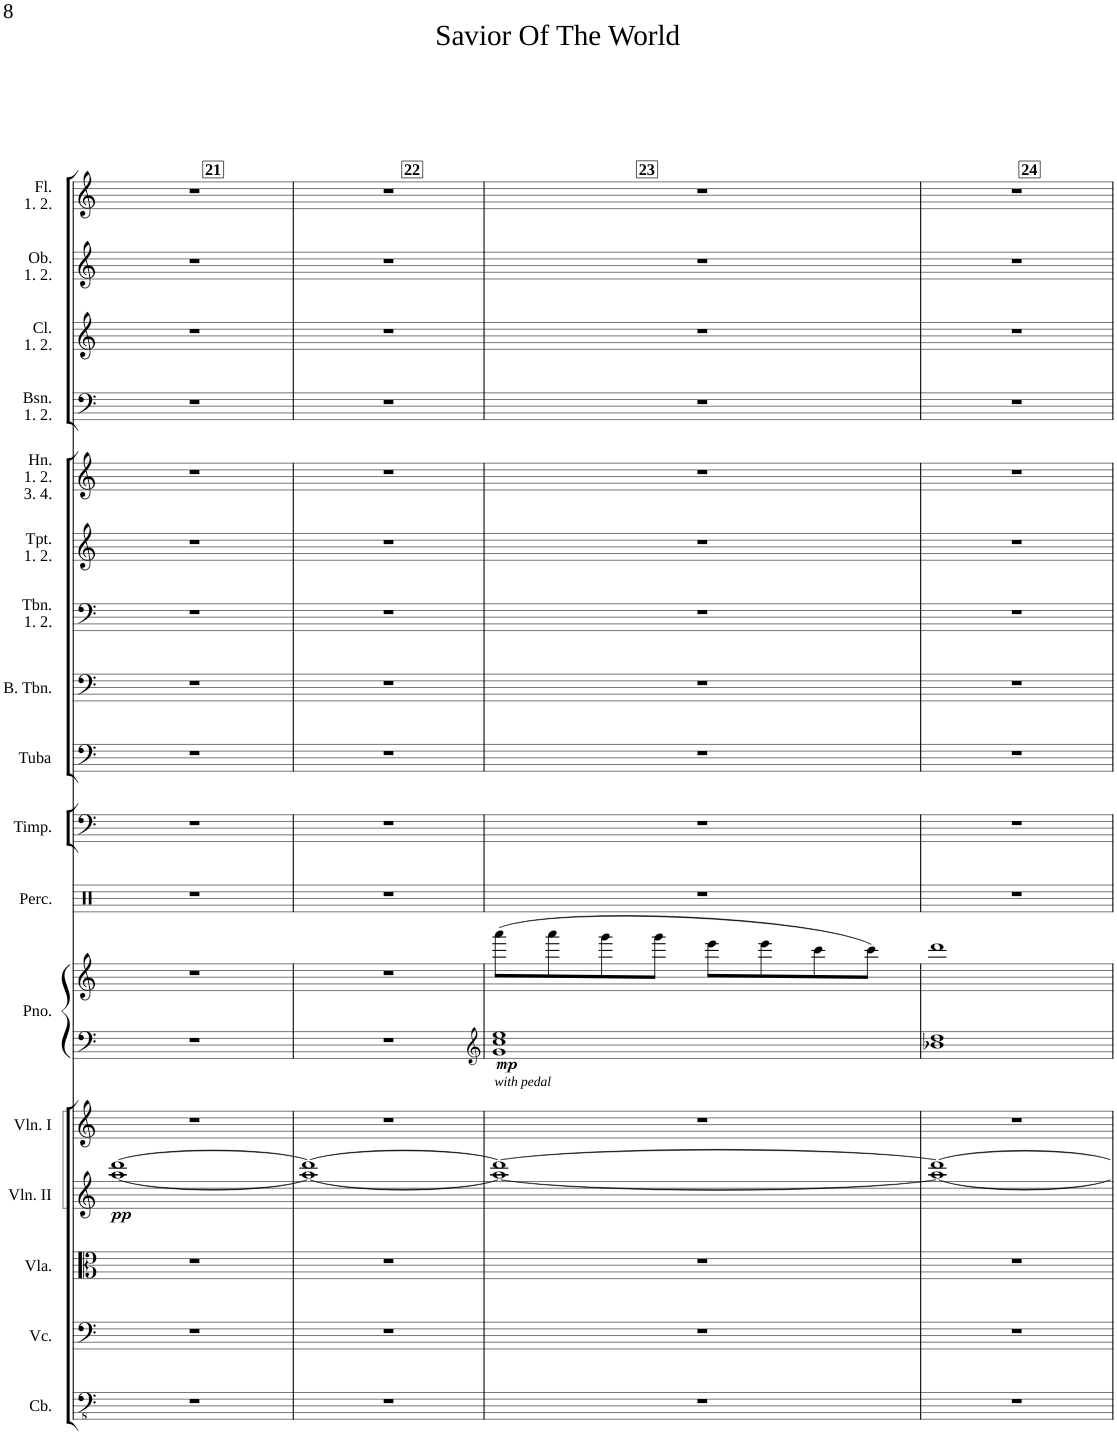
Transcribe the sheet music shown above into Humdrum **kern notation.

**kern	**kern	**kern	**kern	**dynam	**kern	**kern	**kern	**dynam	**kern	**kern	**kern	**kern	**kern	**kern	**kern	**kern	**kern	**kern	**kern
*part17	*part16	*part15	*part14	*part14	*part13	*part12	*part12	*part12	*part11	*part10	*part9	*part8	*part7	*part6	*part5	*part4	*part3	*part2	*part1
*staff18	*staff17	*staff16	*staff15	*staff15	*staff14	*staff13	*staff12	*staff12/13	*staff11	*staff10	*staff9	*staff8	*staff7	*staff6	*staff5	*staff4	*staff3	*staff2	*staff1
*I"Contrabasses	*I"Violoncellos	*I"Violas	*I"Violins II	*	*I"Violins I	*I"Piano	*	*	*I"Mark Tree	*I"1 Timpani in C	*I"1 Tuba	*I"1 Bass Trombone	*I"2 Tenor Trombones	*I"3 Trumpets in Bb	*I"4 Horns in F	*I"2 Bassoons	*I"2 Clarinets in Bb	*I"2 Oboes	*I"2 Flutes
*I'Cb.	*I'Vc.	*I'Vla.	*I'Vln. II	*	*I'Vln. I	*I'Pno.	*	*	*	*I'Timp.	*I'Tuba	*I'B. Tbn.	*I'Tbn. 1. 2.	*I'Tpt. 1. 2.	*I'Hn. 1. 2. 3. 4.	*I'Bsn. 1. 2.	*I'Cl. 1. 2.	*I'Ob. 1. 2.	*I'Fl. 1. 2.
!!LO:PB:g=z
*clefFv4	*clefF4	*clefC3	*clefG2	*	*clefG2	*clefF4	*clefG2	*	*clefX	*clefF4	*clefF4	*clefF4	*clefF4	*clefG2	*clefG2	*clefF4	*clefG2	*clefG2	*clefG2
*	*	*	*	*	*	*	*	*	*	*	*	*	*	*ITrd1c2	*ITrd4c7	*	*ITrd1c2	*	*
*k[]	*k[]	*k[]	*k[]	*	*k[]	*k[]	*k[]	*	*k[]	*k[]	*k[]	*k[]	*k[]	*k[]	*k[]	*k[]	*k[]	*k[]	*k[]
*M4/4	*M4/4	*M4/4	*M4/4	*	*M4/4	*M4/4	*M4/4	*	*M4/4	*M4/4	*M4/4	*M4/4	*M4/4	*M4/4	*M4/4	*M4/4	*M4/4	*M4/4	*M4/4
=21	=21	=21	=21	=21	=21	=21	=21	=21	=21	=21	=21	=21	=21	=21	=21	=21	=21	=21	=21
*	*	*	*^	*	*	*	*	*	*	*	*	*	*	*	*	*	*	*	*
!	!	!	!	!	!LO:DY:b	!	!	!	!	!	!	!	!	!	!	!	!	!	!	!
1r	1r	1r	[1ddd	[1aa	pp	1r	1r	1r	.	1r	1r	1r	1r	1r	1r	1r	1r	1r	1r	1r
=22	=22	=22	=22	=22	=22	=22	=22	=22	=22	=22	=22	=22	=22	=22	=22	=22	=22	=22	=22	=22
1r	1r	1r	1ddd_	1aa_	.	1r	1r	1r	.	1r	1r	1r	1r	1r	1r	1r	1r	1r	1r	1r
=23	=23	=23	=23	=23	=23	=23	=23	=23	=23	=23	=23	=23	=23	=23	=23	=23	=23	=23	=23	=23
*	*	*	*	*	*	*	*clefG2	*	*	*	*	*	*	*	*	*	*	*	*	*
!	!	!	!	!	!	!	!LO:TX:b:i:t=with pedal	!	!	!	!	!	!	!	!	!	!	!	!	!
!	!	!	!	!	!	!	!	!	!LO:DY:b=2	!	!	!	!	!	!	!	!	!	!	!
1r	1r	1r	1ddd_	1aa_	.	1r	1g 1cc 1ee	(8aaa\L	mp	1r	1r	1r	1r	1r	1r	1r	1r	1r	1r	1r
.	.	.	.	.	.	.	.	8aaa\	.	.	.	.	.	.	.	.	.	.	.	.
.	.	.	.	.	.	.	.	8ggg\	.	.	.	.	.	.	.	.	.	.	.	.
.	.	.	.	.	.	.	.	8ggg\J	.	.	.	.	.	.	.	.	.	.	.	.
.	.	.	.	.	.	.	.	8eee\L	.	.	.	.	.	.	.	.	.	.	.	.
.	.	.	.	.	.	.	.	8eee\	.	.	.	.	.	.	.	.	.	.	.	.
.	.	.	.	.	.	.	.	8ccc\	.	.	.	.	.	.	.	.	.	.	.	.
.	.	.	.	.	.	.	.	8ccc\J)	.	.	.	.	.	.	.	.	.	.	.	.
=24	=24	=24	=24	=24	=24	=24	=24	=24	=24	=24	=24	=24	=24	=24	=24	=24	=24	=24	=24	=24
1r	1r	1r	1ddd_	1aa_	.	1r	1b-X 1dd	1ddd	.	1r	1r	1r	1r	1r	1r	1r	1r	1r	1r	1r
*	*	*	*v	*v	*	*	*	*	*	*	*	*	*	*	*	*	*	*	*	*
=	=	=	=	=	=	=	=	=	=	=	=	=	=	=	=	=	=	=	=
*-	*-	*-	*-	*-	*-	*-	*-	*-	*-	*-	*-	*-	*-	*-	*-	*-	*-	*-	*-
